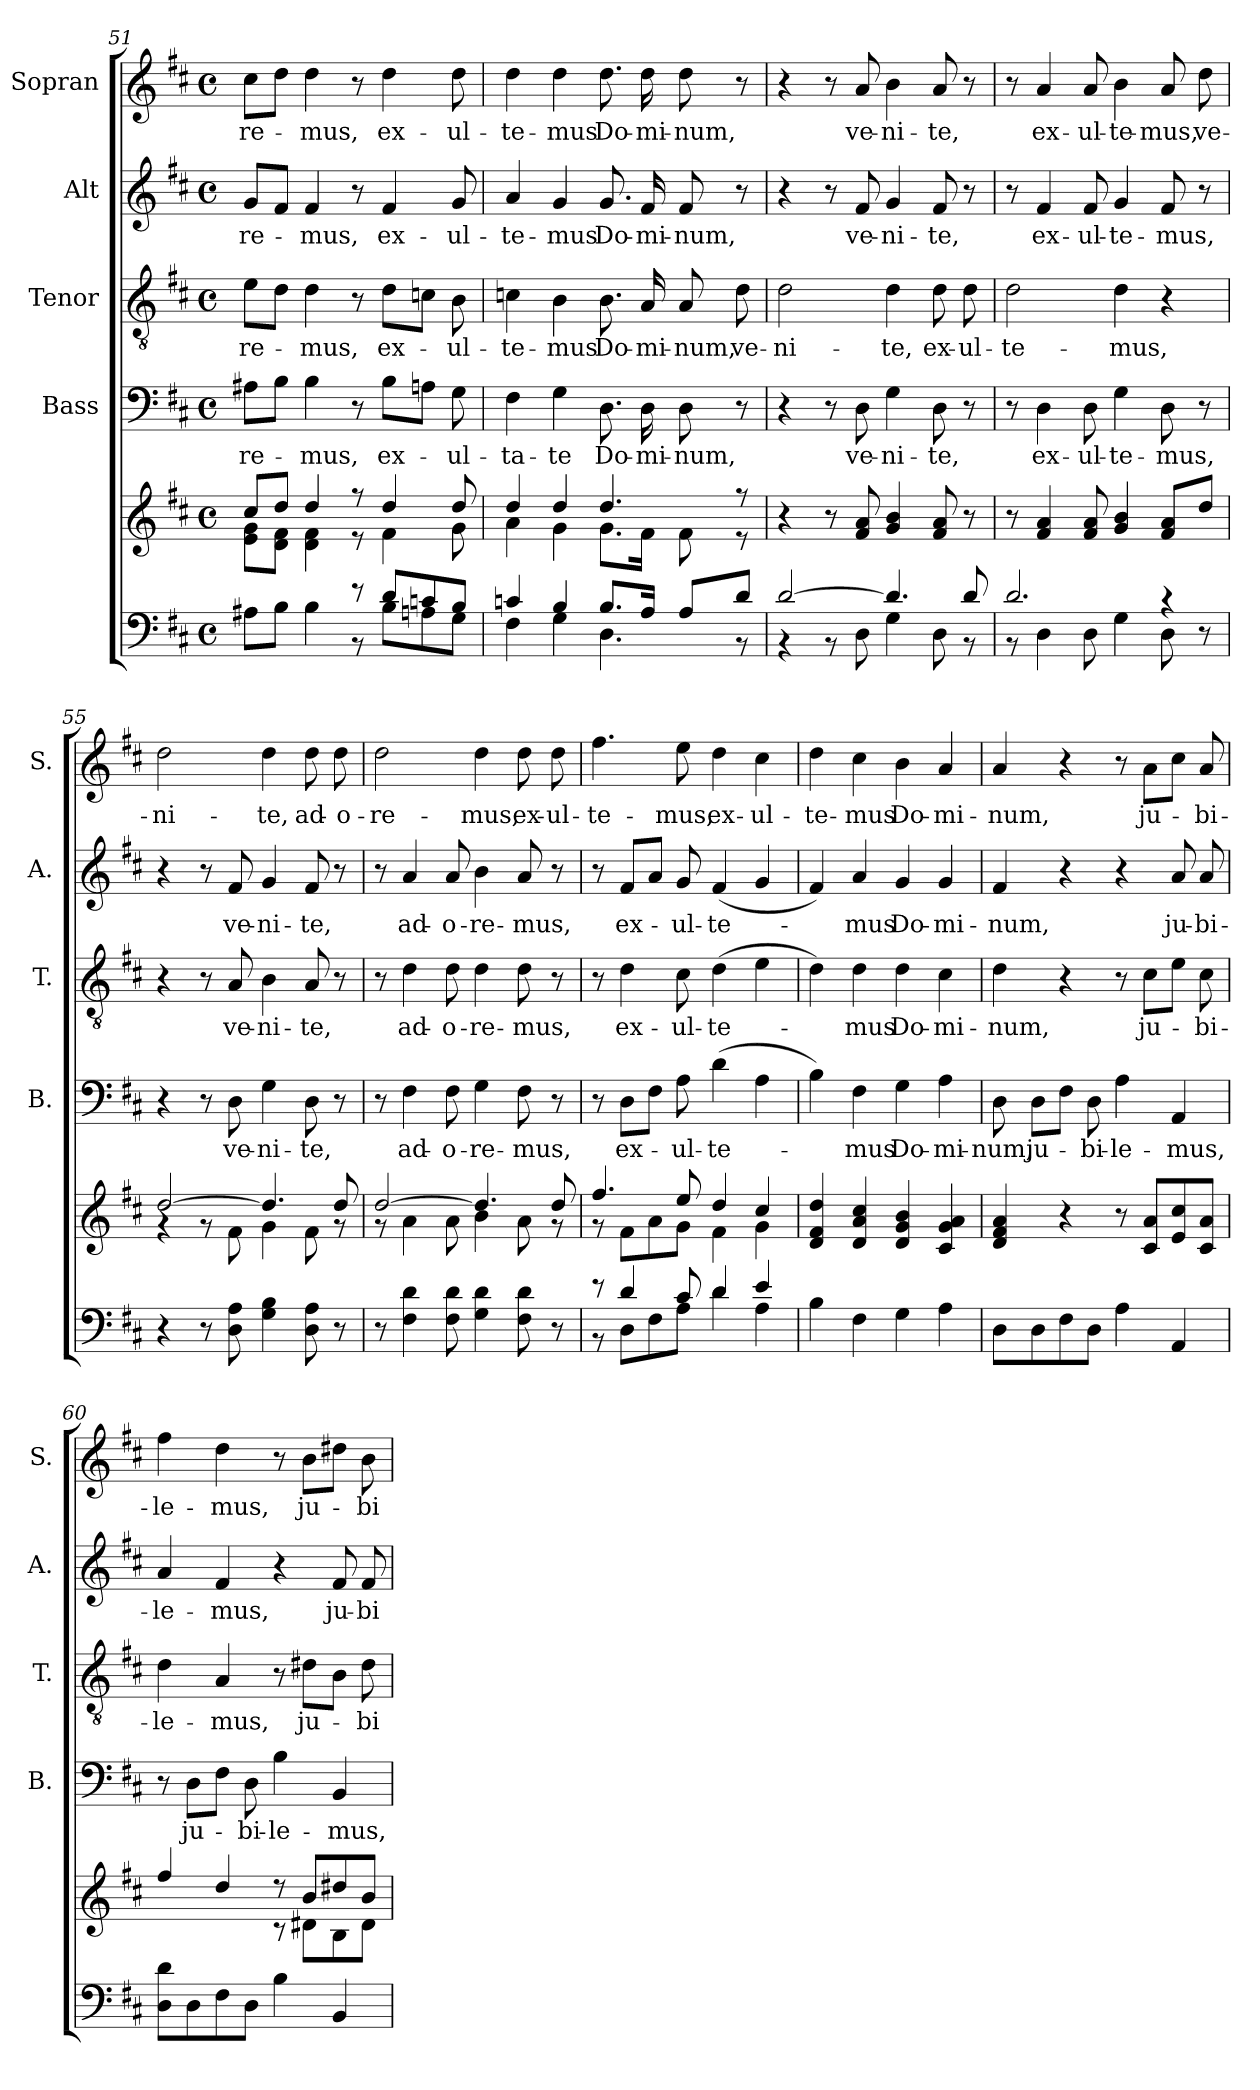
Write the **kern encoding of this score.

**kern	**kern	**kern	**text	**kern	**text	**kern	**text	**kern	**text
*part5	*part5	*part4	*part4	*part3	*part3	*part2	*part2	*part1	*part1
*staff6	*staff5	*staff4	*staff4	*staff3	*staff3	*staff2	*staff2	*staff1	*staff1
*	*	*I"Bass	*	*I"Tenor	*	*I"Alt	*	*I"Sopran	*
*	*	*I'B.	*	*I'T.	*	*I'A.	*	*I'S.	*
*clefF4	*clefG2	*clefF4	*	*clefGv2	*	*clefG2	*	*clefG2	*
*k[f#c#]	*k[f#c#]	*k[f#c#]	*	*k[f#c#]	*	*k[f#c#]	*	*k[f#c#]	*
*D:	*D:	*D:	*	*D:	*	*D:	*	*D:	*
*M4/4	*M4/4	*M4/4	*	*M4/4	*	*M4/4	*	*M4/4	*
*met(c)	*met(c)	*met(c)	*	*met(c)	*	*met(c)	*	*met(c)	*
=51	=51	=51	=51	=51	=51	=51	=51	=51	=51
*^	*^	*	*	*	*	*	*	*	*
!	!	!	!	!	!LO:LY:b	!	!LO:LY:b	!	!LO:LY:b	!	!LO:LY:b
2ryy	8A#X\L	8cc#/L	8e\ 8g\L	8A#X\L	-re-	8e\L	-re-	8g/L	-re-	8cc#\L	-re-
.	8B\J	8dd/J	8d\ 8f#\J	8B\J	.	8d\J	.	8f#/J	.	8dd\J	.
!	!	!	!	!	!LO:LY:b	!	!LO:LY:b	!	!LO:LY:b	!	!LO:LY:b
.	4B\	4dd/	4d\ 4f#\	4B\	-mus,	4d\	-mus,	4f#/	-mus,	4dd\	-mus,
8r	8r	8r	8r	8r	.	8r	.	8r	.	8r	.
!	!	!	!	!	!LO:LY:b	!	!LO:LY:b	!	!LO:LY:b	!	!LO:LY:b
8d/L	8B\L	4dd/	4f#\	8B\L	ex-	8d\L	ex-	4f#/	ex-	4dd\	ex-
8cn/	8An\	.	.	8An\J	.	8cn\J	.	.	.	.	.
!	!	!	!	!	!LO:LY:b	!	!LO:LY:b	!	!LO:LY:b	!	!LO:LY:b
8B/J	8G\J	8dd/	8g\	8G\	-ul-	8B\	-ul-	8g/	-ul-	8dd\	-ul-
=52	=52	=52	=52	=52	=52	=52	=52	=52	=52	=52	=52
!	!	!	!	!	!LO:LY:b	!	!LO:LY:b	!	!LO:LY:b	!	!LO:LY:b
4cn/	4F#\	4dd/	4a\	4F#\	-ta-	4cn\	-te-	4a/	-te-	4dd\	-te-
!	!	!	!	!	!LO:LY:b	!	!LO:LY:b	!	!LO:LY:b	!	!LO:LY:b
4B/	4G\	4dd/	4g\	4G\	-te	4B\	-mus	4g/	-mus	4dd\	-mus
!	!	!	!	!	!LO:LY:b	!	!LO:LY:b	!	!LO:LY:b	!	!LO:LY:b
8.B/L	4.D\	4.dd/	8.g\L	8.D\	Do-	8.B\	Do-	8.g/	Do-	8.dd\	Do-
!	!	!	!	!	!LO:LY:b	!	!LO:LY:b	!	!LO:LY:b	!	!LO:LY:b
16A/Jk	.	.	16f#\Jk	16D\	-mi-	16A/	-mi-	16f#/	-mi-	16dd\	-mi-
!	!	!	!	!	!LO:LY:b	!	!LO:LY:b	!	!LO:LY:b	!	!LO:LY:b
8A/L	.	.	8f#\	8D\	-num,	8A/	-num,	8f#/	-num,	8dd\	-num,
!	!	!	!	!	!	!	!LO:LY:b	!	!	!	!
8d/J	8r	8r	8r	8r	.	8d\	ve-	8r	.	8r	.
=53	=53	=53	=53	=53	=53	=53	=53	=53	=53	=53	=53
!	!	!	!	!	!	!	!LO:LY:b	!	!	!	!
*	*	*v	*v	*	*	*	*	*	*	*	*
[>2d/	4r	4r	4r	.	2d\	-ni-	4r	.	4r	.
.	8r	8r	8r	.	.	.	8r	.	8r	.
!	!	!	!	!LO:LY:b	!	!	!	!LO:LY:b	!	!LO:LY:b
.	8D\	8f#/ 8a/	8D\	ve-	.	.	8f#/	ve-	8a/	ve-
!	!	!	!	!LO:LY:b	!	!LO:LY:b	!	!LO:LY:b	!	!LO:LY:b
4.d/]	4G\	4g/ 4b/	4G\	-ni-	4d\	-te,	4g/	-ni-	4b\	-ni-
!	!	!	!	!LO:LY:b	!	!LO:LY:b	!	!LO:LY:b	!	!LO:LY:b
.	8D\	8f#/ 8a/	8D\	-te,	8d\	ex-	8f#/	-te,	8a/	-te,
!	!	!	!	!	!	!LO:LY:b	!	!	!	!
8d/	8r	8r	8r	.	8d\	-ul-	8r	.	8r	.
!!LO:PB:g=z
=54	=54	=54	=54	=54	=54	=54	=54	=54	=54	=54
!	!	!	!	!	!	!LO:LY:b	!	!	!	!
2.d/	8r	8r	8r	.	2d\	-te-	8r	.	8r	.
!	!	!	!	!LO:LY:b	!	!	!	!LO:LY:b	!	!LO:LY:b
.	4D\	4f#/ 4a/	4D\	ex-	.	.	4f#/	ex-	4a/	ex-
!	!	!	!	!LO:LY:b	!	!	!	!LO:LY:b	!	!LO:LY:b
.	8D\	8f#/ 8a/	8D\	-ul-	.	.	8f#/	-ul-	8a/	-ul-
!	!	!	!	!LO:LY:b	!	!LO:LY:b	!	!LO:LY:b	!	!LO:LY:b
.	4G\	4g/ 4b/	4G\	-te-	4d\	-mus,	4g/	-te-	4b\	-te-
!	!	!	!	!LO:LY:b	!	!	!	!LO:LY:b	!	!LO:LY:b
4rc	8D\	8f#/ 8a/L	8D\	-mus,	4r	.	8f#/	-mus,	8a/	-mus,
!	!	!	!	!	!	!	!	!	!	!LO:LY:b
.	8rC	8dd/J	8r	.	.	.	8r	.	8dd\	ve-
=55	=55	=55	=55	=55	=55	=55	=55	=55	=55	=55
*	*	*^	*	*	*	*	*	*	*	*
!	!	!	!	!	!	!	!	!	!	!	!LO:LY:b
*v	*v	*	*	*	*	*	*	*	*	*	*
4r	[>2dd/	4rf	4r	.	4r	.	4r	.	2dd\	-ni-
8r	.	8rg	8r	.	8r	.	8r	.	.	.
!	!	!	!	!LO:LY:b	!	!LO:LY:b	!	!LO:LY:b	!	!
8D\ 8A\	.	8f#\	8D\	ve-	8A/	ve-	8f#/	ve-	.	.
!	!	!	!	!LO:LY:b	!	!LO:LY:b	!	!LO:LY:b	!	!LO:LY:b
4G\ 4B\	4.dd/]	4g\	4G\	-ni-	4B\	-ni-	4g/	-ni-	4dd\	-te,
!	!	!	!	!LO:LY:b	!	!LO:LY:b	!	!LO:LY:b	!	!LO:LY:b
8D\ 8A\	.	8f#\	8D\	-te,	8A/	-te,	8f#/	-te,	8dd\	ad-
!	!	!	!	!	!	!	!	!	!	!LO:LY:b
8r	8dd/	8rg	8r	.	8r	.	8r	.	8dd\	-o-
=56	=56	=56	=56	=56	=56	=56	=56	=56	=56	=56
!	!	!	!	!	!	!	!	!	!	!LO:LY:b
8r	[>2dd/	8rg	8r	.	8r	.	8r	.	2dd\	-re-
!	!	!	!	!LO:LY:b	!	!LO:LY:b	!	!LO:LY:b	!	!
4F#\ 4d\	.	4a\	4F#\	ad-	4d\	ad-	4a/	ad-	.	.
!	!	!	!	!LO:LY:b	!	!LO:LY:b	!	!LO:LY:b	!	!
8F#\ 8d\	.	8a\	8F#\	-o-	8d\	-o-	8a/	-o-	.	.
!	!	!	!	!LO:LY:b	!	!LO:LY:b	!	!LO:LY:b	!	!LO:LY:b
4G\ 4d\	4.dd/]	4b\	4G\	-re-	4d\	-re-	4b\	-re-	4dd\	-mus,
!	!	!	!	!LO:LY:b	!	!LO:LY:b	!	!LO:LY:b	!	!LO:LY:b
8F#\ 8d\	.	8a\	8F#\	-mus,	8d\	-mus,	8a/	-mus,	8dd\	ex-
!	!	!	!	!	!	!	!	!	!	!LO:LY:b
8r	8dd/	8rg	8r	.	8r	.	8r	.	8dd\	-ul-
=57	=57	=57	=57	=57	=57	=57	=57	=57	=57	=57
*^	*	*	*	*	*	*	*	*	*	*
!	!	!	!	!	!	!	!	!	!	!	!LO:LY:b
8r	8r	4.ff#/	8rg	8r	.	8r	.	8r	.	4.ff#\	-te-
!	!	!	!	!	!LO:LY:b	!	!LO:LY:b	!	!LO:LY:b	!	!
4d/	8D\L	.	8f#\L	8D\L	ex-	4d\	ex-	8f#/L	ex-	.	.
.	8F#\	.	8a\	8F#\J	.	.	.	8a/J	.	.	.
!	!	!	!	!	!LO:LY:b	!	!LO:LY:b	!	!LO:LY:b	!	!LO:LY:b
8c#/	8A\J	8ee/	8g\J	8A\	-ul-	8c#\	-ul-	8g/	-ul-	8ee\	-mus,
!	!	!	!	!	!LO:LY:b	!	!LO:LY:b	!	!LO:LY:b	!	!LO:LY:b
4d/	4d\	4dd/	4f#\	(>4d\	-te-	(>4d\	-te-	(<4f#/	-te-	4dd\	ex-
!	!	!	!	!	!	!	!	!	!	!	!LO:LY:b
4e/	4A\	4cc#/	4g\	4A\	.	4e\	.	4g/	.	4cc#\	-ul-
=58	=58	=58	=58	=58	=58	=58	=58	=58	=58	=58	=58
!	!	!	!	!	!	!	!	!	!	!	!LO:LY:b
*v	*v	*	*	*	*	*	*	*	*	*	*
*	*v	*v	*	*	*	*	*	*	*	*
4B\	4d/ 4f#/ 4dd/	4B\)	.	4d\)	.	4f#/)	.	4dd\	-te-
!	!	!	!LO:LY:b	!	!LO:LY:b	!	!LO:LY:b	!	!LO:LY:b
4F#\	4d/ 4a/ 4cc#/	4F#\	-mus	4d\	-mus	4a/	-mus	4cc#\	-mus
!	!	!	!LO:LY:b	!	!LO:LY:b	!	!LO:LY:b	!	!LO:LY:b
4G\	4d/ 4g/ 4b/	4G\	Do-	4d\	Do-	4g/	Do-	4b\	Do-
!	!	!	!LO:LY:b	!	!LO:LY:b	!	!LO:LY:b	!	!LO:LY:b
4A\	4c#/ 4g/ 4a/	4A\	-mi-	4c#\	-mi-	4g/	-mi-	4a/	-mi-
=59	=59	=59	=59	=59	=59	=59	=59	=59	=59
!	!	!	!LO:LY:b	!	!LO:LY:b	!	!LO:LY:b	!	!LO:LY:b
8D\L	4d/ 4f#/ 4a/	8D\	-num,	4d\	-num,	4f#/	-num,	4a/	-num,
!	!	!	!LO:LY:b	!	!	!	!	!	!
8D\	.	8D\L	ju-	.	.	.	.	.	.
8F#\	4r	8F#\J	.	4r	.	4r	.	4r	.
!	!	!	!LO:LY:b	!	!	!	!	!	!
8D\J	.	8D\	-bi-	.	.	.	.	.	.
!	!	!	!LO:LY:b	!	!	!	!	!	!
4A\	8r	4A\	-le-	8r	.	4r	.	8r	.
!	!	!	!	!	!LO:LY:b	!	!	!	!LO:LY:b
.	8c#/ 8a/L	.	.	8c#\L	ju-	.	.	8a\L	ju-
!	!	!	!LO:LY:b	!	!	!	!LO:LY:b	!	!
4AA/	8e/ 8cc#/	4AA/	-mus,	8e\J	.	8a/	ju-	8cc#\J	.
!	!	!	!	!	!LO:LY:b	!	!LO:LY:b	!	!LO:LY:b
.	8c#/ 8a/J	.	.	8c#\	-bi-	8a/	-bi-	8a/	-bi-
!!LO:LB:g=z
=60	=60	=60	=60	=60	=60	=60	=60	=60	=60
*	*^	*	*	*	*	*	*	*	*
!	!	!	!	!	!	!LO:LY:b	!	!LO:LY:b	!	!LO:LY:b
8D\ 8d\L	4ff#/	2ryy	8r	.	4d\	-le-	4a/	-le-	4ff#\	-le-
!	!	!	!	!LO:LY:b	!	!	!	!	!	!
8D\	.	.	8D\L	ju-	.	.	.	.	.	.
!	!	!	!	!	!	!LO:LY:b	!	!LO:LY:b	!	!LO:LY:b
8F#\	4dd/	.	8F#\J	.	4A/	-mus,	4f#/	-mus,	4dd\	-mus,
!	!	!	!	!LO:LY:b	!	!	!	!	!	!
8D\J	.	.	8D\	-bi-	.	.	.	.	.	.
!	!	!	!	!LO:LY:b	!	!	!	!	!	!
4B\	8r	8r	4B\	-le-	8r	.	4r	.	8r	.
!	!	!	!	!	!	!LO:LY:b	!	!	!	!LO:LY:b
.	8b/L	8d#X\L	.	.	8d#X\L	ju-	.	.	8b\L	ju-
!	!	!	!	!LO:LY:b	!	!	!	!LO:LY:b	!	!
4BB/	8dd#X/	8B\	4BB/	-mus,	8B\J	.	8f#/	ju-	8dd#X\J	.
!	!	!	!	!	!	!LO:LY:b	!	!LO:LY:b	!	!LO:LY:b
.	8b/J	8d#\J	.	.	8d#\	-bi-	8f#/	-bi-	8b\	-bi-
*	*v	*v	*	*	*	*	*	*	*	*
=	=	=	=	=	=	=	=	=	=
*-	*-	*-	*-	*-	*-	*-	*-	*-	*-
